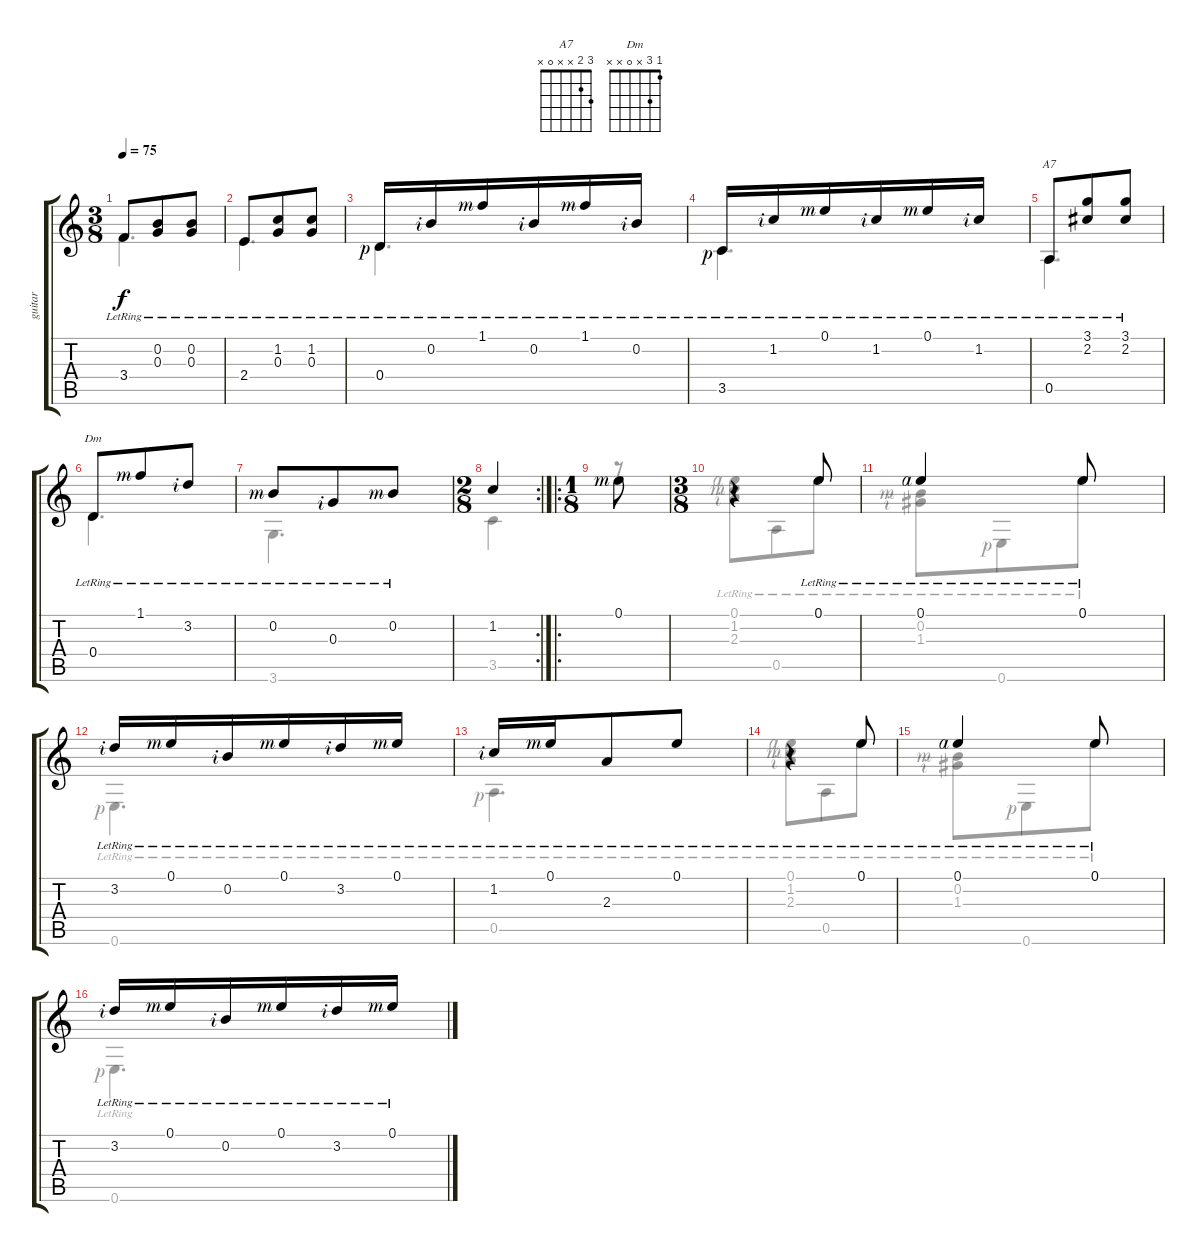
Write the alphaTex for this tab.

\track ("guitar" "guitar") {instrument acousticguitarnylon}
\staff {score tabs}
\tuning (E4 B3 G3 D3 A2 E2) {hide}
\chord ("A7" 3 2 x x 0 x)
\chord ("Dm" 1 3 x 0 x x)
\voice
\ts (3 8)
\tempo 75
\clef g2
\ks c
3.4{lr}.8{dy f} (0.2{lr} 0.3{lr}).8 (0.2{lr} 0.3{lr}).8 |
2.4{lr}.8 (1.2{lr} 0.3{lr}).8 (1.2{lr} 0.3{lr}).8 |
0.4{lr rf 1}.16{beam Up} 0.2{lr rf 2}.16{beam Up beam merge} 1.1{lr rf 3}.16{beam Up} 0.2{lr rf 2}.16{beam Up beam merge} 1.1{lr rf 3}.16{beam Up} 0.2{lr rf 2}.16{beam Up} |
3.5{lr rf 1}.16{beam Up} 1.2{lr rf 2}.16{beam Up beam merge} 0.1{lr rf 3}.16{beam Up} 1.2{lr rf 2}.16{beam Up beam merge} 0.1{lr rf 3}.16{beam Up} 1.2{lr rf 2}.16{beam Up} |
0.5{lr}.8{ch "A7"} (3.1{lr} 2.2{lr}).8 (3.1{lr} 2.2{lr}).8 |
0.4{lr}.8{ch "Dm"} 1.1{lr rf 3}.8 3.2{lr rf 2}.8 |
0.2{lr rf 3}.8 0.3{lr rf 2}.8 0.2{lr rf 3}.8 |
\rc 2
\ts (2 8)
1.2.4 |
\ro
\ts (1 8)
0.1{rf 3}.8{beam Down} |
\ts (3 8)
r.4 0.1{lr}.8 |
0.1{lr rf 4}.4 0.1{lr}.8 |
3.2{lr rf 2}.16{beam Up} 0.1{lr rf 3}.16{beam Up beam merge} 0.2{lr rf 2}.16{beam Up} 0.1{lr rf 3}.16{beam Up beam merge} 3.2{lr rf 2}.16{beam Up} 0.1{lr rf 3}.16{beam Up} |
1.2{lr rf 2}.16{beam Up} 0.1{lr rf 3}.16{beam Up beam merge} 2.3{lr}.8{beam Up} 0.1{lr}.8 |
r.4 0.1{lr}.8 |
0.1{lr rf 4}.4 0.1{lr}.8 |
3.2{lr rf 2}.16{beam Up} 0.1{lr rf 3}.16{beam Up beam merge} 0.2{lr rf 2}.16{beam Up} 0.1{lr rf 3}.16{beam Up beam merge} 3.2{lr rf 2}.16{beam Up} 0.1{lr rf 3}.16{beam Up}
\voice
\clef g2
\ottava regular
\simile none
\ks c
3.4.4{d dy f} |
2.4.4{d} |
0.4.4{d} |
3.5.4{d} |
0.5.4{d} |
0.4.4{d} |
3.6.4{d} |
3.5.4 |
r.8 |
(0.1{lr rf 4} 1.2{lr rf 3} 2.3{lr rf 2}).8 0.5{lr}.8 0.1{lr}.8 |
(0.2{lr rf 3} 1.3{lr rf 2}).8 0.6{lr rf 1}.8 0.1{lr}.8 |
0.6{lr rf 1}.4{d} |
0.5{lr rf 1}.4{d} |
(0.1{lr rf 4} 1.2{lr rf 3} 2.3{lr rf 2}).8 0.5{lr}.8 0.1{lr}.8 |
(0.2{lr rf 3} 1.3{lr rf 2}).8 0.6{lr rf 1}.8 0.1{lr}.8 |
0.6{lr rf 1}.4{d}
